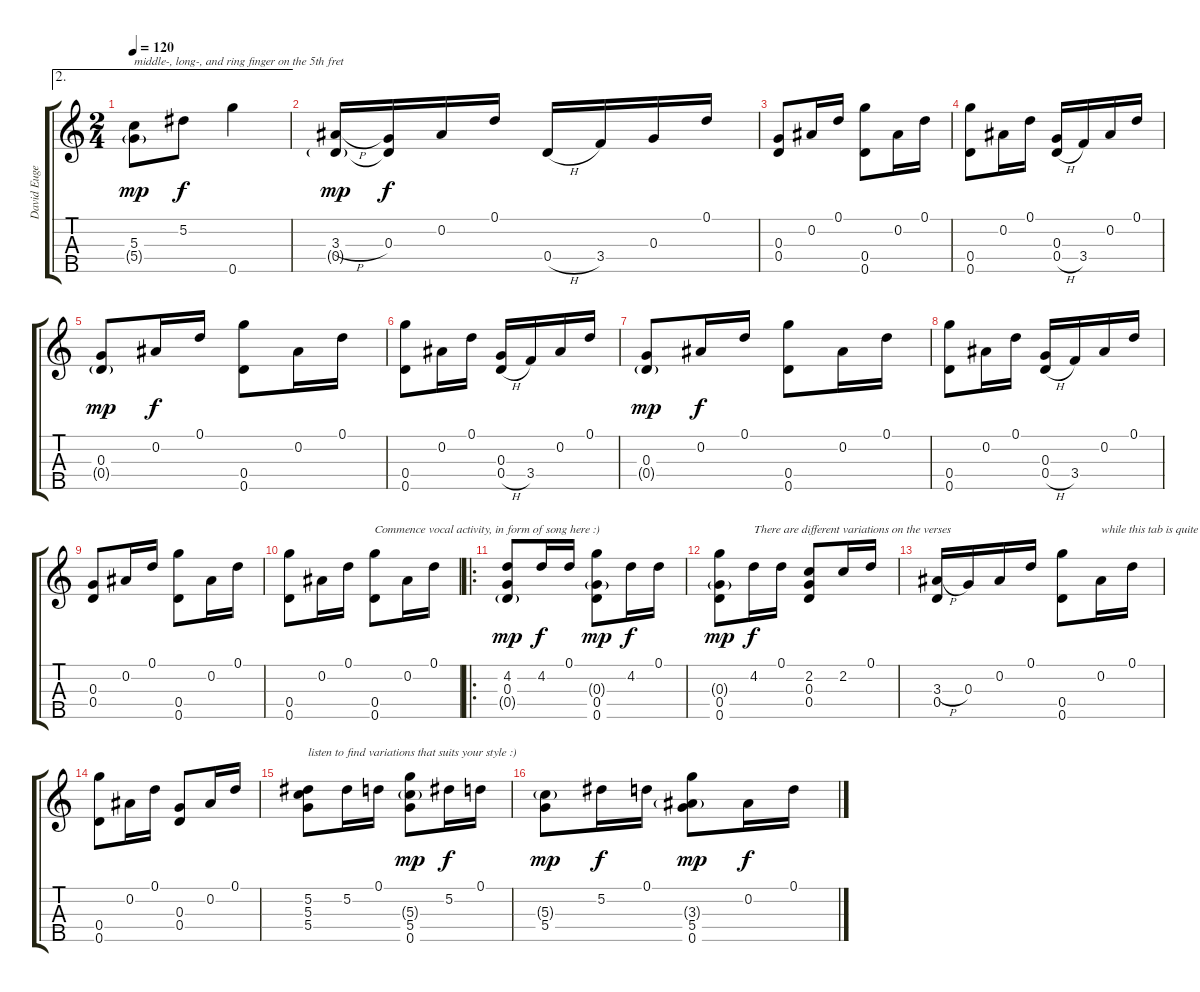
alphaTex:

\track ("David Eugene Edwards" "David Euge") {instrument acousticguitarsteel}
\staff {score tabs}
\tuning (D4 Bb3 G3 D3 G4) {hide}
\ae 2
\ts (2 4)
\tempo 120
\clef g2
\ks c
(5.3 5.4{g}).8{txt "middle-, long-, and ring finger on the 5th fret" dy mp} 5.2.8{dy f} 0.5.4 |
(3.3{h} 0.4{g}).16{dy mp} (0.3 0.4{t}).16{dy f} 0.2.16 0.1.16 0.4{h}.16 3.4.16 0.3.16 0.1.16 |
(0.3 0.4).8 0.2.16 0.1.16 (0.4 0.5).8 0.2.16 0.1.16 |
(0.4 0.5).8 0.2.16 0.1.16 (0.3 0.4{h}).16 3.4.16 0.2.16 0.1.16 |
(0.3 0.4{g}).8{dy mp} 0.2.16{dy f} 0.1.16 (0.4 0.5).8 0.2.16 0.1.16 |
(0.4 0.5).8 0.2.16 0.1.16 (0.3 0.4{h}).16 3.4.16 0.2.16 0.1.16 |
(0.3 0.4{g}).8{dy mp} 0.2.16{dy f} 0.1.16 (0.4 0.5).8 0.2.16 0.1.16 |
(0.4 0.5).8 0.2.16 0.1.16 (0.3 0.4{h}).16 3.4.16 0.2.16 0.1.16 |
(0.3 0.4).8 0.2.16 0.1.16 (0.4 0.5).8 0.2.16 0.1.16 |
(0.4 0.5).8 0.2.16 0.1.16 (0.4 0.5).8{txt "Commence vocal activity, in form of song here :)"} 0.2.16 0.1.16 |
\ro
(4.2 0.3 0.4{g}).8{dy mp} 4.2.16{dy f} 0.1.16 (0.3{g} 0.4 0.5).8{dy mp} 4.2.16{dy f} 0.1.16 |
(0.3{g} 0.4 0.5).8{dy mp} 4.2.16{txt "There are different variations on the verses" dy f} 0.1.16 (2.2 0.3 0.4).8 2.2.16 0.1.16 |
(3.3{h} 0.4).16 0.3.16 0.2.16 0.1.16 (0.4 0.5).8 0.2.16{txt "while this tab is quite plain"} 0.1.16 |
(0.4 0.5).8 0.2.16 0.1.16 (0.3 0.4).8 0.2.16 0.1.16 |
(5.2 5.3 5.4).8{txt "listen to find variations that suits your style :)"} 5.2.16 0.1.16 (5.3{g} 5.4 0.5).8{dy mp} 5.2.16{dy f} 0.1.16 |
(5.3{g} 5.4).8{dy mp} 5.2.16{dy f} 0.1.16 (3.3{g} 5.4 0.5).8{dy mp} 0.2.16{dy f} 0.1.16
